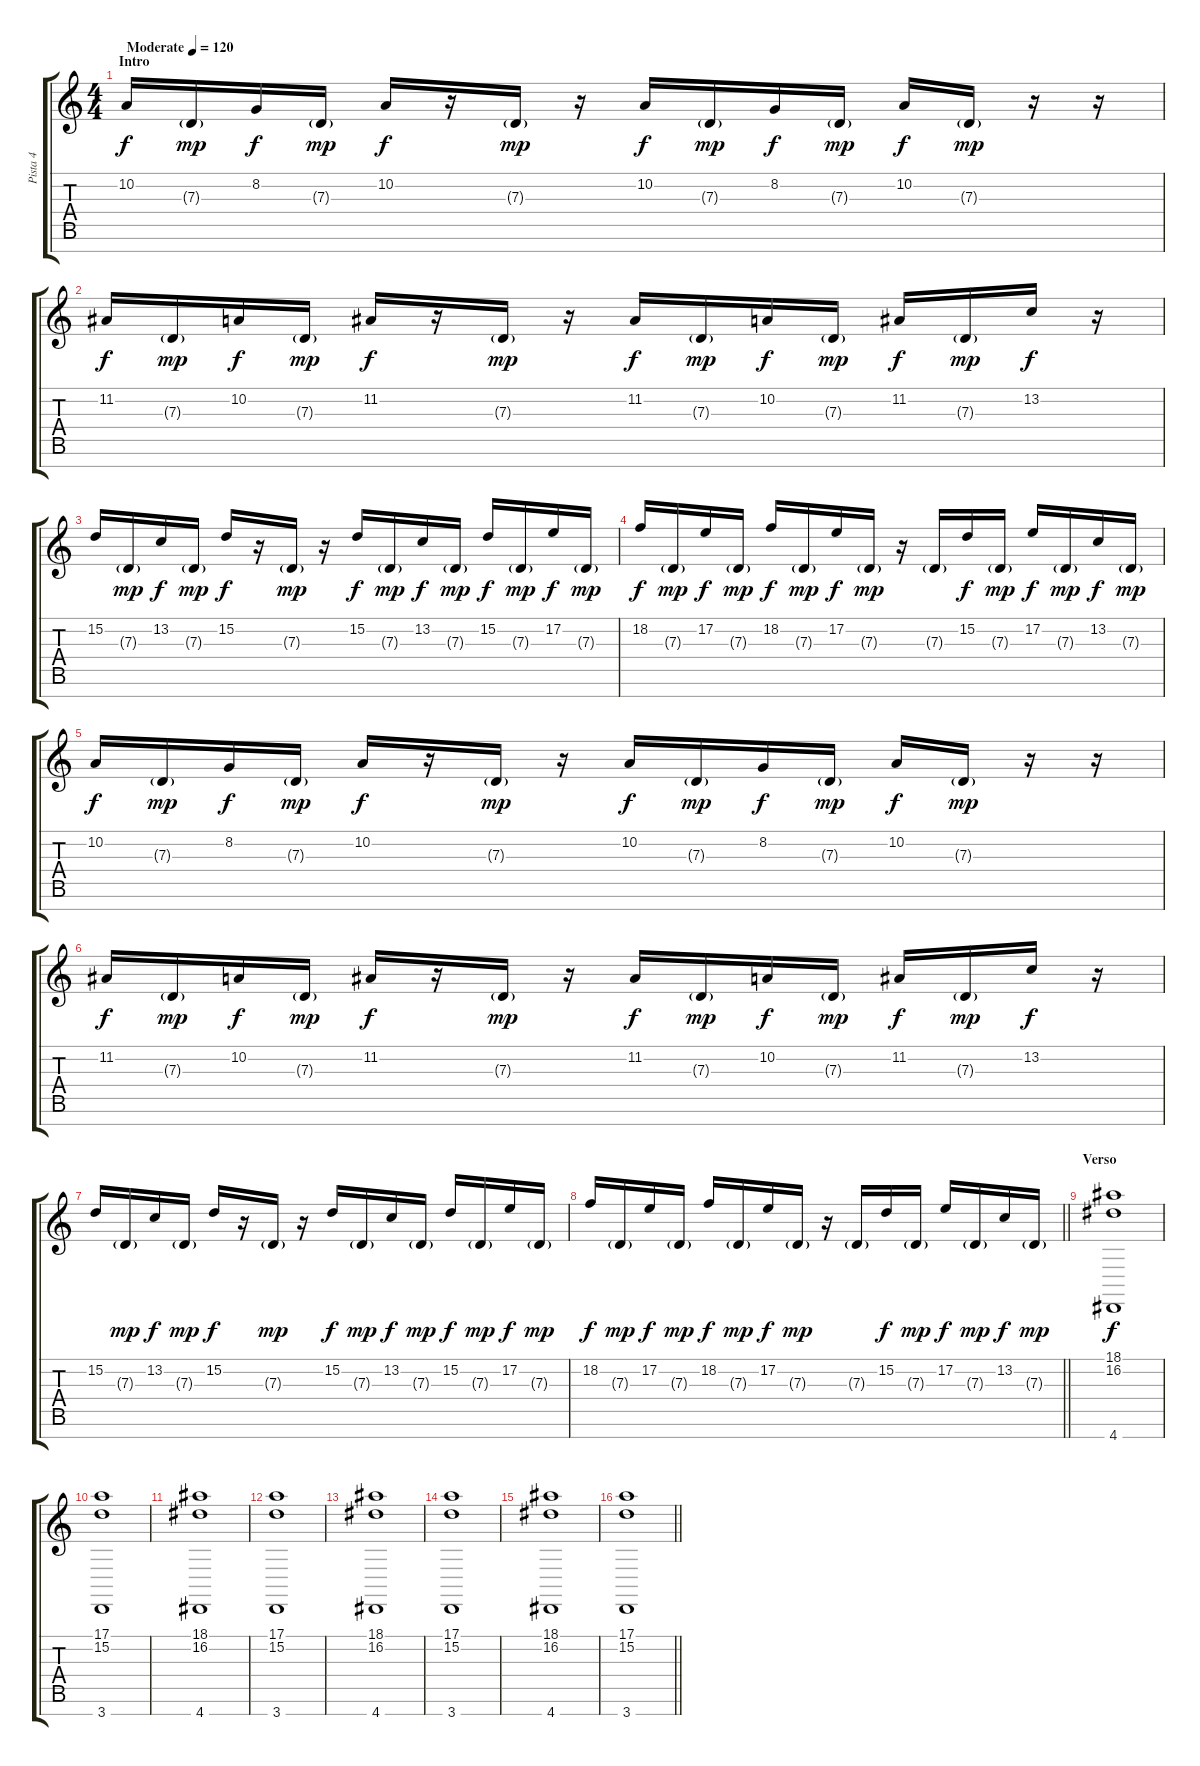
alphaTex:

\track ("Pista 4" "Pista 4") {instrument stringensemble2}
\staff {score tabs}
\tuning (E4 B3 G3 D3 A2 E2 B1) {hide}
\ts (4 4)
\section ("" "Intro")
\tempo (120 "Moderate")
\clef g2
\ks c
10.2.16{dy f instrument stringensemble2} 7.3{g}.16{dy mp} 8.2.16{dy f} 7.3{g}.16{dy mp} 10.2.16{dy f} r.16 7.3{g}.16{dy mp} r.16 10.2.16{dy f} 7.3{g}.16{dy mp} 8.2.16{dy f} 7.3{g}.16{dy mp} 10.2.16{dy f} 7.3{g}.16{dy mp} r.16 r.16 |
11.2.16{dy f} 7.3{g}.16{dy mp} 10.2.16{dy f} 7.3{g}.16{dy mp} 11.2.16{dy f} r.16 7.3{g}.16{dy mp} r.16 11.2.16{dy f} 7.3{g}.16{dy mp} 10.2.16{dy f} 7.3{g}.16{dy mp} 11.2.16{dy f} 7.3{g}.16{dy mp} 13.2.16{dy f} r.16 |
15.2.16 7.3{g}.16{dy mp} 13.2.16{dy f} 7.3{g}.16{dy mp} 15.2.16{dy f} r.16 7.3{g}.16{dy mp} r.16 15.2.16{dy f} 7.3{g}.16{dy mp} 13.2.16{dy f} 7.3{g}.16{dy mp} 15.2.16{dy f} 7.3{g}.16{dy mp} 17.2.16{dy f} 7.3{g}.16{dy mp} |
18.2.16{dy f} 7.3{g}.16{dy mp} 17.2.16{dy f} 7.3{g}.16{dy mp} 18.2.16{dy f} 7.3{g}.16{dy mp} 17.2.16{dy f} 7.3{g}.16{dy mp} r.16 7.3{g}.16 15.2.16{dy f} 7.3{g}.16{dy mp} 17.2.16{dy f} 7.3{g}.16{dy mp} 13.2.16{dy f} 7.3{g}.16{dy mp} |
10.2.16{dy f} 7.3{g}.16{dy mp} 8.2.16{dy f} 7.3{g}.16{dy mp} 10.2.16{dy f} r.16 7.3{g}.16{dy mp} r.16 10.2.16{dy f} 7.3{g}.16{dy mp} 8.2.16{dy f} 7.3{g}.16{dy mp} 10.2.16{dy f} 7.3{g}.16{dy mp} r.16 r.16 |
11.2.16{dy f} 7.3{g}.16{dy mp} 10.2.16{dy f} 7.3{g}.16{dy mp} 11.2.16{dy f} r.16 7.3{g}.16{dy mp} r.16 11.2.16{dy f} 7.3{g}.16{dy mp} 10.2.16{dy f} 7.3{g}.16{dy mp} 11.2.16{dy f} 7.3{g}.16{dy mp} 13.2.16{dy f} r.16 |
15.2.16 7.3{g}.16{dy mp} 13.2.16{dy f} 7.3{g}.16{dy mp} 15.2.16{dy f} r.16 7.3{g}.16{dy mp} r.16 15.2.16{dy f} 7.3{g}.16{dy mp} 13.2.16{dy f} 7.3{g}.16{dy mp} 15.2.16{dy f} 7.3{g}.16{dy mp} 17.2.16{dy f} 7.3{g}.16{dy mp} |
\barLineRight lightlight
18.2.16{dy f} 7.3{g}.16{dy mp} 17.2.16{dy f} 7.3{g}.16{dy mp} 18.2.16{dy f} 7.3{g}.16{dy mp} 17.2.16{dy f} 7.3{g}.16{dy mp} r.16 7.3{g}.16 15.2.16{dy f} 7.3{g}.16{dy mp} 17.2.16{dy f} 7.3{g}.16{dy mp} 13.2.16{dy f} 7.3{g}.16{dy mp} |
\section ("" "Verso")
(18.1 16.2 4.7).1{dy f} |
(17.1 15.2 3.7).1 |
(18.1 16.2 4.7).1 |
(17.1 15.2 3.7).1 |
(18.1 16.2 4.7).1 |
(17.1 15.2 3.7).1 |
(18.1 16.2 4.7).1 |
\barLineRight lightlight
(17.1 15.2 3.7).1
